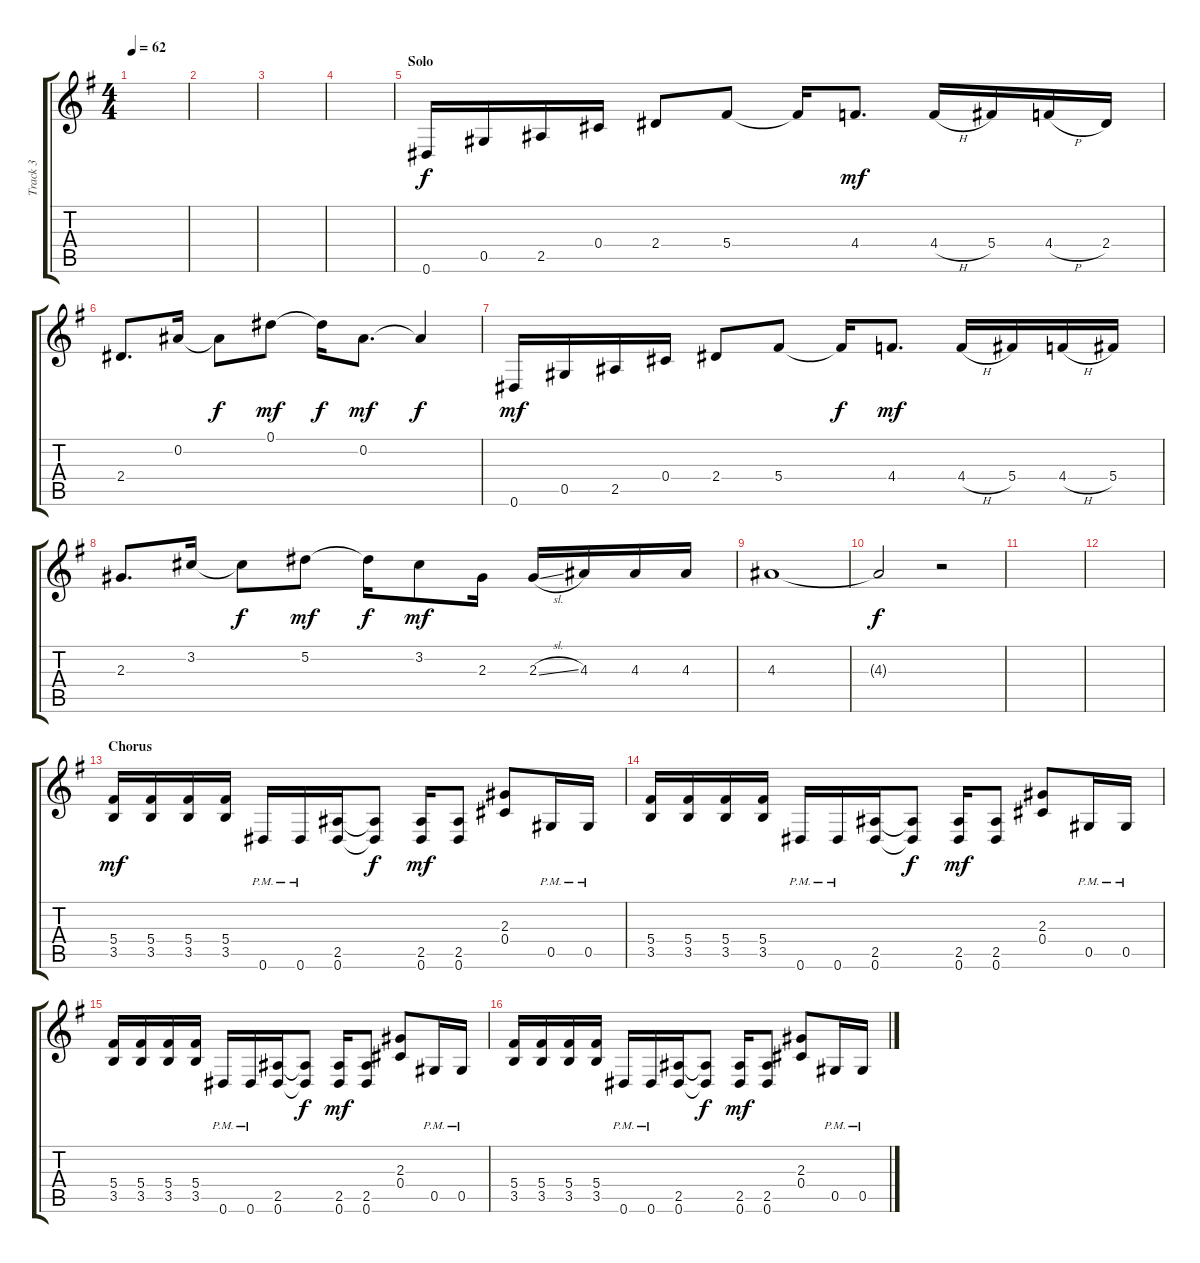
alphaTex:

\track ("Track 3" "Track 3") {instrument electricguitarclean}
\staff {score tabs}
\tuning (Eb4 Bb3 Gb3 Db3 Ab2 Eb2) {hide}
\ts (4 4)
\tempo 62
\clef g2
\ks g
|
|
|
|
\section ("" "Solo")
0.6.16 0.5.16 2.5.16 0.4.16 2.4.8 5.4.8 5.4{t}.16{dy f} 4.4.8{d dy mf} 4.4{h}.16 5.4.16 4.4{h}.16 2.4.16 |
2.4.8{d} 0.2.16 0.2{t}.8{dy f} 0.1.8{dy mf} 0.1{t}.16{dy f} 0.2.8{d dy mf} 0.2{t}.4{dy f} |
0.6.16{dy mf} 0.5.16 2.5.16 0.4.16 2.4.8 5.4.8 5.4{t}.16{dy f} 4.4.8{d dy mf} 4.4{h}.16 5.4.16 4.4{h}.16 5.4.16 |
2.3.8{d} 3.2.16 3.2{t}.8{dy f} 5.2.8{dy mf} 5.2{t}.16{dy f} 3.2.8{dy mf} 2.3.16 2.3{sl}.16 4.3.16 4.3.16 4.3.16 |
4.3.1 |
4.3{t}.2{dy f} r.2 |
|
|
\section ("" "Chorus")
(5.4 3.5).16{dy mf} (5.4 3.5).16 (5.4 3.5).16 (5.4 3.5).16 0.6{pm}.16 0.6{pm}.16 (2.5 0.6).16 (2.5{t} 0.6{t}).8{dy f} (2.5 0.6).16{dy mf} (2.5 0.6).8 (2.3 0.4).8 0.5{pm}.16 0.5{pm}.16 |
(5.4 3.5).16 (5.4 3.5).16 (5.4 3.5).16 (5.4 3.5).16 0.6{pm}.16 0.6{pm}.16 (2.5 0.6).16 (2.5{t} 0.6{t}).8{dy f} (2.5 0.6).16{dy mf} (2.5 0.6).8 (2.3 0.4).8 0.5{pm}.16 0.5{pm}.16 |
(5.4 3.5).16 (5.4 3.5).16 (5.4 3.5).16 (5.4 3.5).16 0.6{pm}.16 0.6{pm}.16 (2.5 0.6).16 (2.5{t} 0.6{t}).8{dy f} (2.5 0.6).16{dy mf} (2.5 0.6).8 (2.3 0.4).8 0.5{pm}.16 0.5{pm}.16 |
(5.4 3.5).16 (5.4 3.5).16 (5.4 3.5).16 (5.4 3.5).16 0.6{pm}.16 0.6{pm}.16 (2.5 0.6).16 (2.5{t} 0.6{t}).8{dy f} (2.5 0.6).16{dy mf} (2.5 0.6).8 (2.3 0.4).8 0.5{pm}.16 0.5{pm}.16
